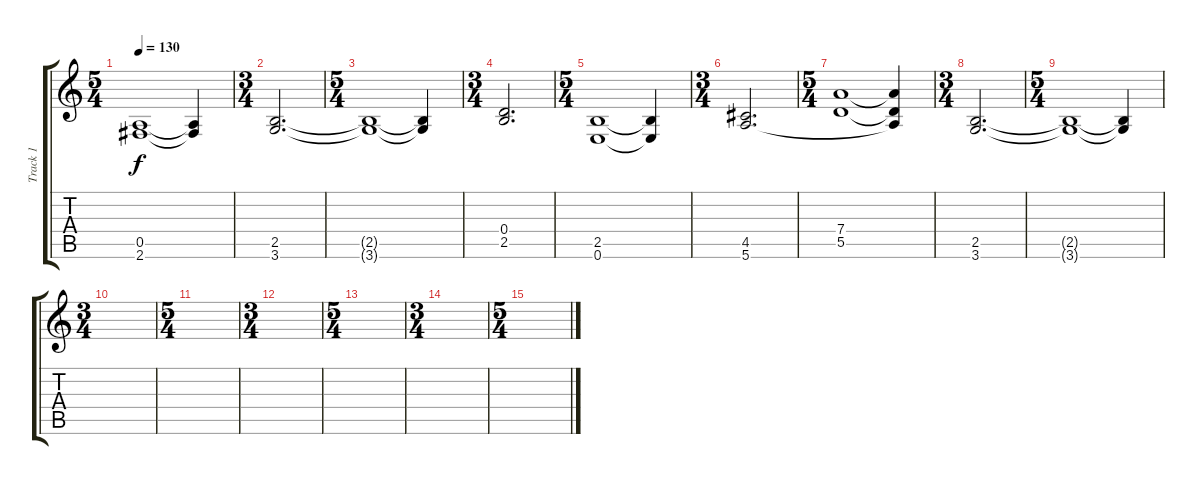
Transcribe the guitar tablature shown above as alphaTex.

\track ("Track 1" "Track 1") {instrument acousticguitarsteel}
\staff {score tabs}
\tuning (E4 B3 G3 D3 A2 E2) {hide}
\ts (5 4)
\tempo 130
\clef g2
\ks c
(0.5 2.6).1{dy f} (0.5{t} 2.6{t}).4 |
\ts (3 4)
(2.5 3.6).2{d} |
\ts (5 4)
(2.5{t} 3.6{t}).1 (2.5{t} 3.6{t}).4 |
\ts (3 4)
(0.4 2.5).2{d} |
\ts (5 4)
(2.5 0.6).1 (2.5{t} 0.6{t}).4 |
\ts (3 4)
(4.5 5.6).2{d} |
\ts (5 4)
(7.4 5.5).1 (7.4{t} 5.5{t} 5.6{t}).4 |
\ts (3 4)
(2.5 3.6).2{d} |
\ts (5 4)
(2.5{t} 3.6{t}).1 (2.5{t} 3.6{t}).4 |
\ts (3 4)
|
\ts (5 4)
|
\ts (3 4)
|
\ts (5 4)
|
\ts (3 4)
|
\ts (5 4)
